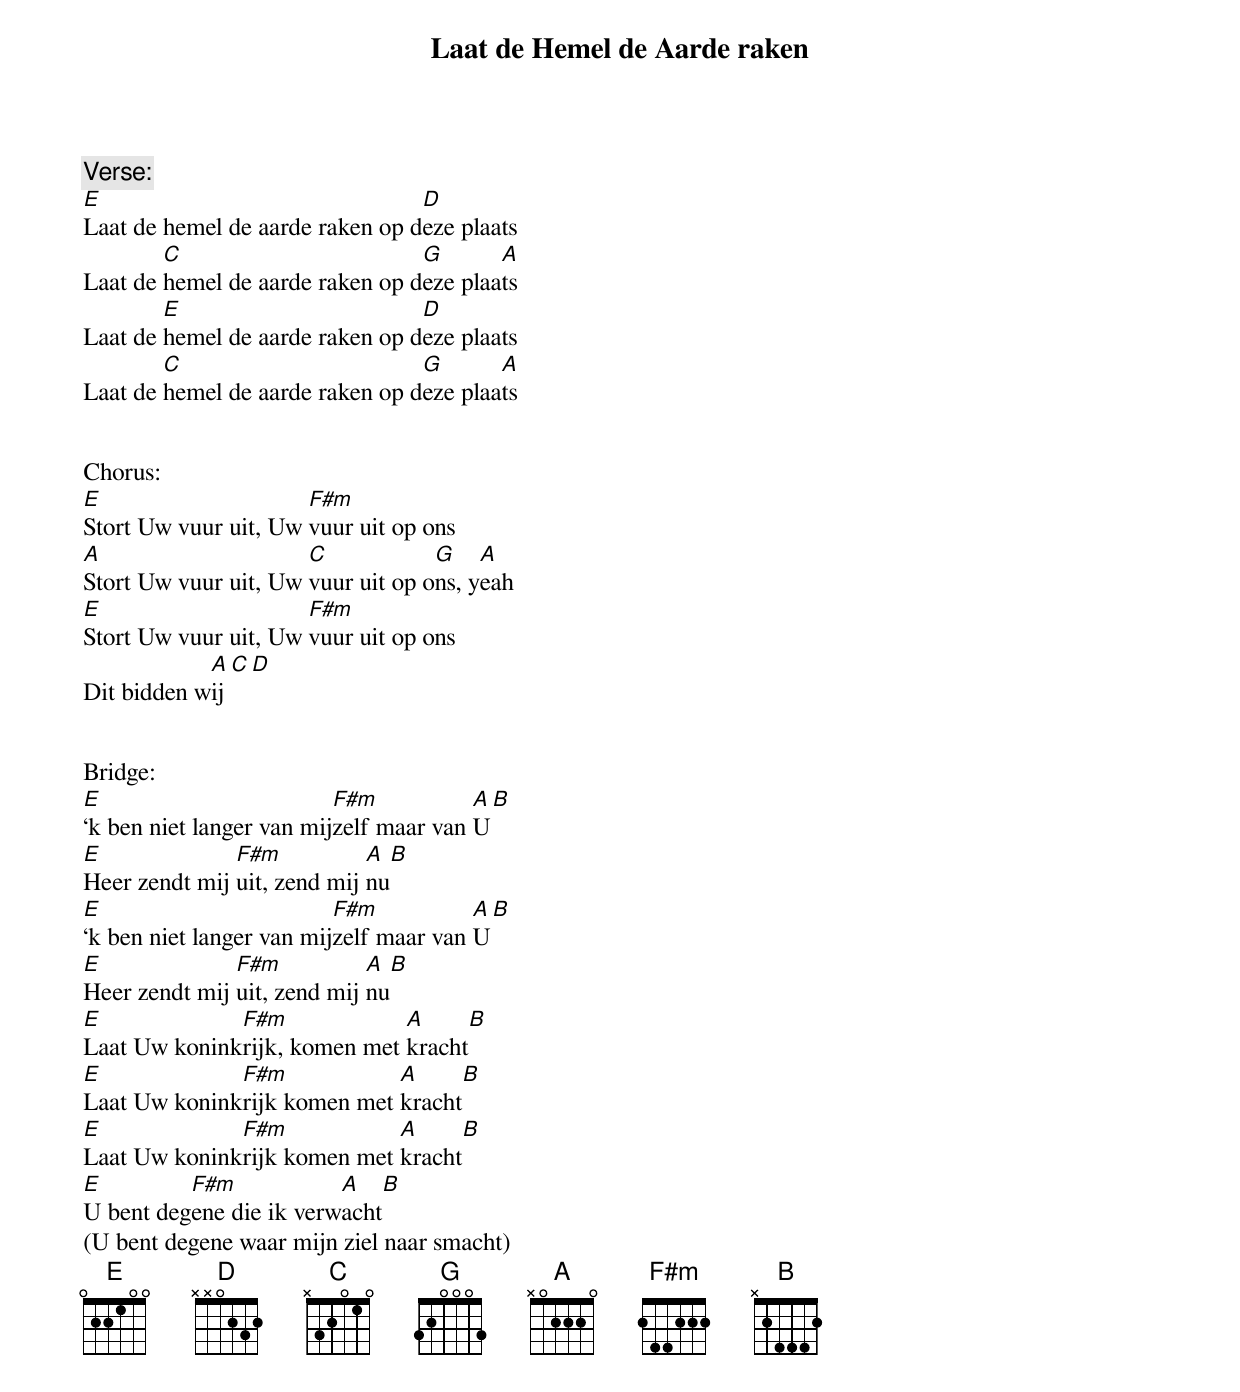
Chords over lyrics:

Laat de Hemel de Aarde raken

Verse:
E                                D
Laat de hemel de aarde raken op deze plaats
        C                        G       A
Laat de hemel de aarde raken op deze plaats
        E                        D
Laat de hemel de aarde raken op deze plaats
        C                        G       A
Laat de hemel de aarde raken op deze plaats


Chorus:
E                     F#m
Stort Uw vuur uit, Uw vuur uit op ons
A                     C            G    A
Stort Uw vuur uit, Uw vuur uit op ons, yeah
E                     F#m
Stort Uw vuur uit, Uw vuur uit op ons
            A     C    D
Dit bidden wij


Bridge:
E                         F#m           A    B
‘k ben niet langer van mijzelf maar van U
E              F#m           A    B
Heer zendt mij uit, zend mij nu
E                         F#m           A    B
‘k ben niet langer van mijzelf maar van U
E              F#m           A    B
Heer zendt mij uit, zend mij nu
E             F#m             A      B
Laat Uw koninkrijk, komen met kracht
E             F#m            A      B
Laat Uw koninkrijk komen met kracht
E             F#m            A      B
Laat Uw koninkrijk komen met kracht
E         F#m            A     B
U bent degene die ik verwacht
(U bent degene waar mijn ziel naar smacht)
